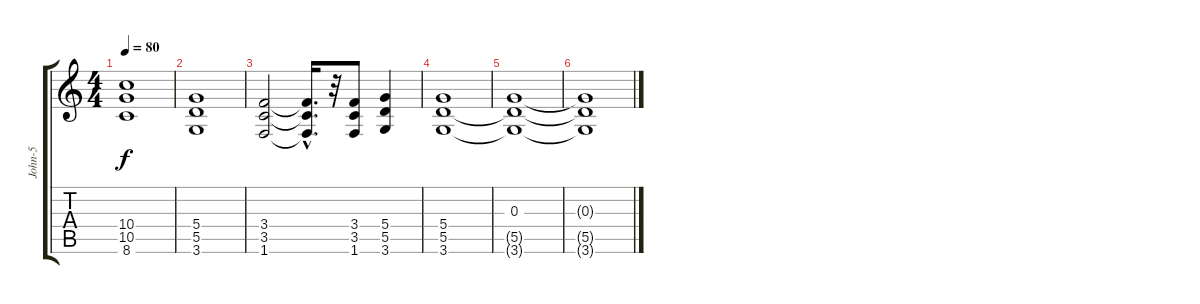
\track ("John-5" "John-5") {instrument distortionguitar}
\staff {score tabs}
\tuning (E4 B3 G3 D3 A2 E2) {hide}
\ts (4 4)
\tempo 80
\clef g2
\ks c
(10.4 10.5 8.6).1{dy f} |
(5.4 5.5 3.6).1 |
(3.4 3.5 1.6).2 (3.4{hac t} 3.5{hac t} 1.6{hac t}).16{d} r.32 (3.4 3.5 1.6).8 (5.4 5.5 3.6).4 |
(5.4 5.5 3.6).1{volume 13} |
(0.3 5.5{t} 3.6{t}).1 |
(0.3{t} 5.5{t} 3.6{t}).1
